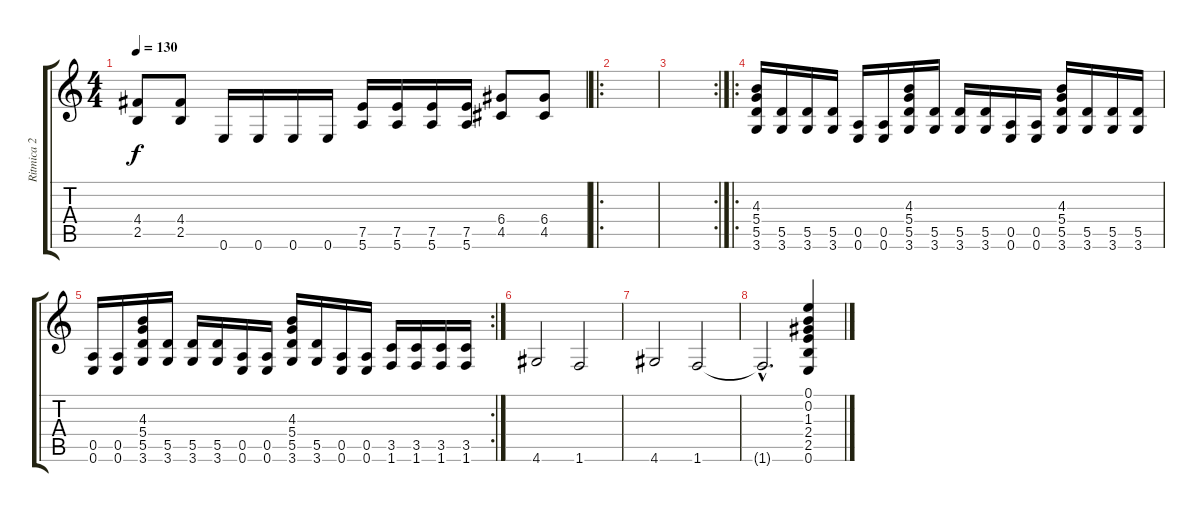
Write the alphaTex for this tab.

\track ("Ritmica 2" "Ritmica 2") {instrument distortionguitar}
\staff {score tabs}
\tuning (E4 B3 G3 D3 A2 E2) {hide}
\ts (4 4)
\tempo 130
\clef g2
\ks c
(4.4 2.5).8{dy f} (4.4 2.5).8 0.6.16 0.6.16 0.6.16 0.6.16 (7.5 5.6).16 (7.5 5.6).16 (7.5 5.6).16 (7.5 5.6).16 (6.4 4.5).8 (6.4 4.5).8 |
\ro
|
\rc 2
|
\ro
(4.3 5.4 5.5 3.6).16 (5.5 3.6).16 (5.5 3.6).16 (5.5 3.6).16 (0.5 0.6).16 (0.5 0.6).16 (4.3 5.4 5.5 3.6).16 (5.5 3.6).16 (5.5 3.6).16 (5.5 3.6).16 (0.5 0.6).16 (0.5 0.6).16 (4.3 5.4 5.5 3.6).16 (5.5 3.6).16 (5.5 3.6).16 (5.5 3.6).16 |
\rc 2
(0.5 0.6).16 (0.5 0.6).16 (4.3 5.4 5.5 3.6).16 (5.5 3.6).16 (5.5 3.6).16 (5.5 3.6).16 (0.5 0.6).16 (0.5 0.6).16 (4.3 5.4 5.5 3.6).16 (5.5 3.6).16 (0.5 0.6).16 (0.5 0.6).16 (3.5 1.6).16 (3.5 1.6).16 (3.5 1.6).16 (3.5 1.6).16 |
4.6.2 1.6.2 |
4.6.2 1.6.2 |
1.6{hac t}.2{d} (0.1 0.2 1.3 2.4 2.5 0.6).4
